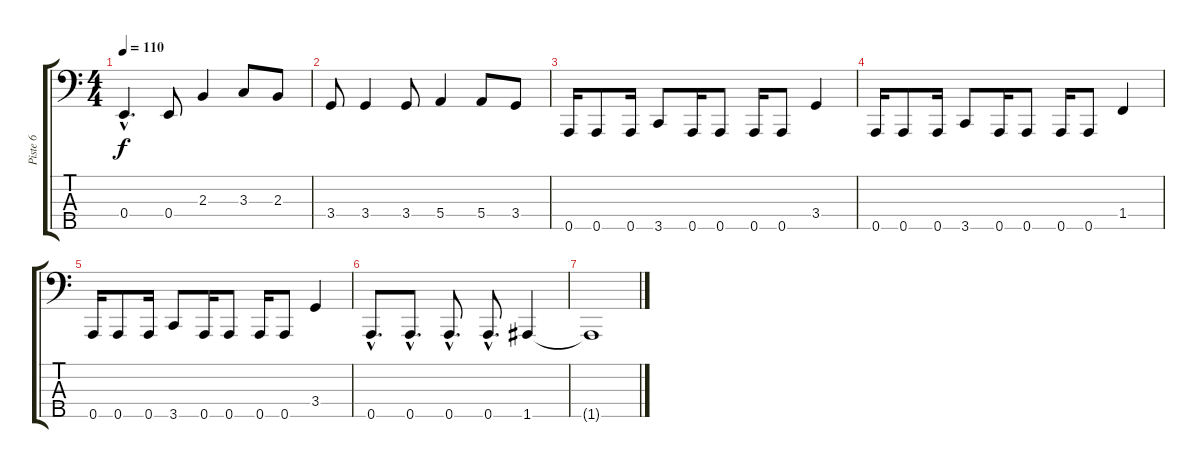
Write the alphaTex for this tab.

\track ("Piste 6" "Piste 6") {instrument electricbasspick}
\staff {score tabs}
\tuning (G2 D2 A1 E1 A0) {hide}
\ts (4 4)
\tempo 110
\clef f4
\ks c
0.4{hac}.4{d dy f} 0.4.8 2.3.4 3.3.8 2.3.8 |
3.4.8 3.4.4 3.4.8 5.4.4 5.4.8 3.4.8 |
0.5.16 0.5.8 0.5.16 3.5.8 0.5.16 0.5.8 0.5.16 0.5.8 3.4.4 |
0.5.16 0.5.8 0.5.16 3.5.8 0.5.16 0.5.8 0.5.16 0.5.8 1.4.4 |
0.5.16 0.5.8 0.5.16 3.5.8 0.5.16 0.5.8 0.5.16 0.5.8 3.4.4 |
0.5{hac}.8{d} 0.5{hac}.8{d} 0.5{hac}.8{d} 0.5{hac}.8{d} 1.5.4 |
1.5{t}.1
